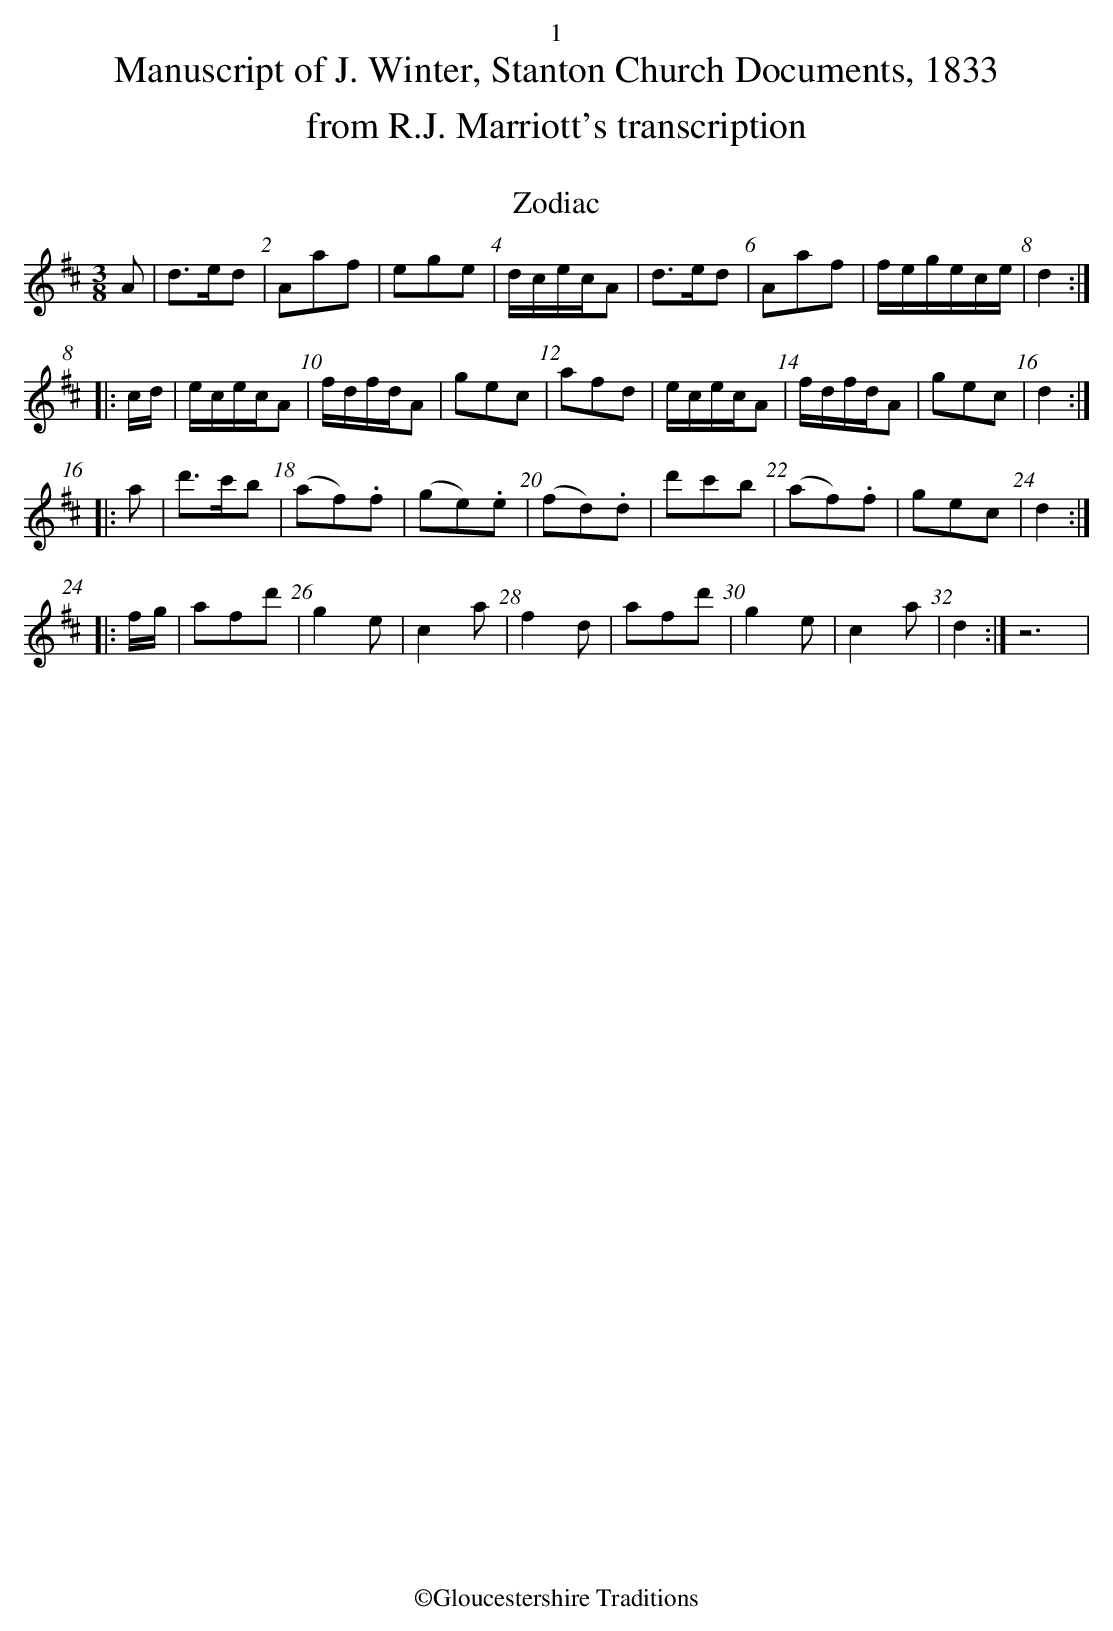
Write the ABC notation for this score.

X:1
T:Zodiac
M:3/8
L:1/8
K:D
A|d>ed|Aaf|ege|d/c/e/c/A|d>ed|Aaf|f/e/g/e/c/e/|d2:|
|:c/d/|e/c/e/c/A|f/d/f/d/A|gec|afd|e/c/e/c/A|f/d/f/d/A|gec|d2:|
|:a|d'>c'b|(af).f|(ge).e|(fd).d|d'c'b|(af).f|gec|d2:|
|:f/g/|afd'|g2e|c2a|f2d|afd'|g2e|c2a|d2:|]z6|
